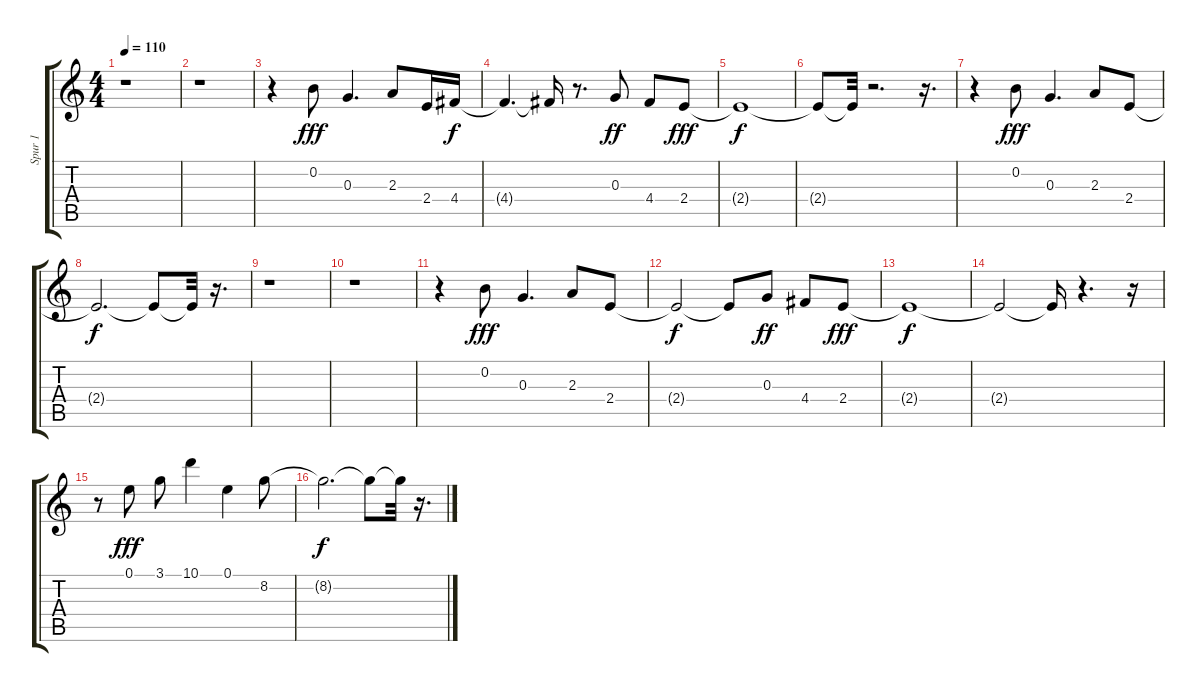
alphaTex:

\track ("Spur 1" "Spur 1") {instrument acousticguitarsteel}
\staff {score tabs}
\tuning (E4 B3 G3 D3 A2 E2) {hide}
\ts (4 4)
\tempo 110
\clef g2
\ks c
r.1{dy f} |
r.1 |
r.4 0.2.8{dy fff} 0.3.4{d} 2.3.8 2.4.16 4.4.16{dy f} |
4.4{t}.4{d} 4.4{t}.16 r.8{d} 0.3.8{dy ff} 4.4.8 2.4.8{dy fff} |
2.4{t}.1{dy f} |
2.4{t}.8 2.4{t}.32 r.2{d} r.16{d} |
r.4 0.2.8{dy fff} 0.3.4{d} 2.3.8 2.4.8 |
2.4{t}.2{d dy f} 2.4{t}.8 2.4{t}.32 r.16{d} |
r.1 |
r.1 |
r.4 0.2.8{dy fff} 0.3.4{d} 2.3.8 2.4.8 |
2.4{t}.2{dy f} 2.4{t}.8 0.3.8{dy ff} 4.4.8 2.4.8{dy fff} |
2.4{t}.1{dy f} |
2.4{t}.2 2.4{t}.16 r.4{d} r.16 |
r.8 0.1.8{dy fff} 3.1.8 10.1.4 0.1.4 8.2.8 |
8.2{t}.2{d dy f} 8.2{t}.8 8.2{t}.32 r.16{d}
